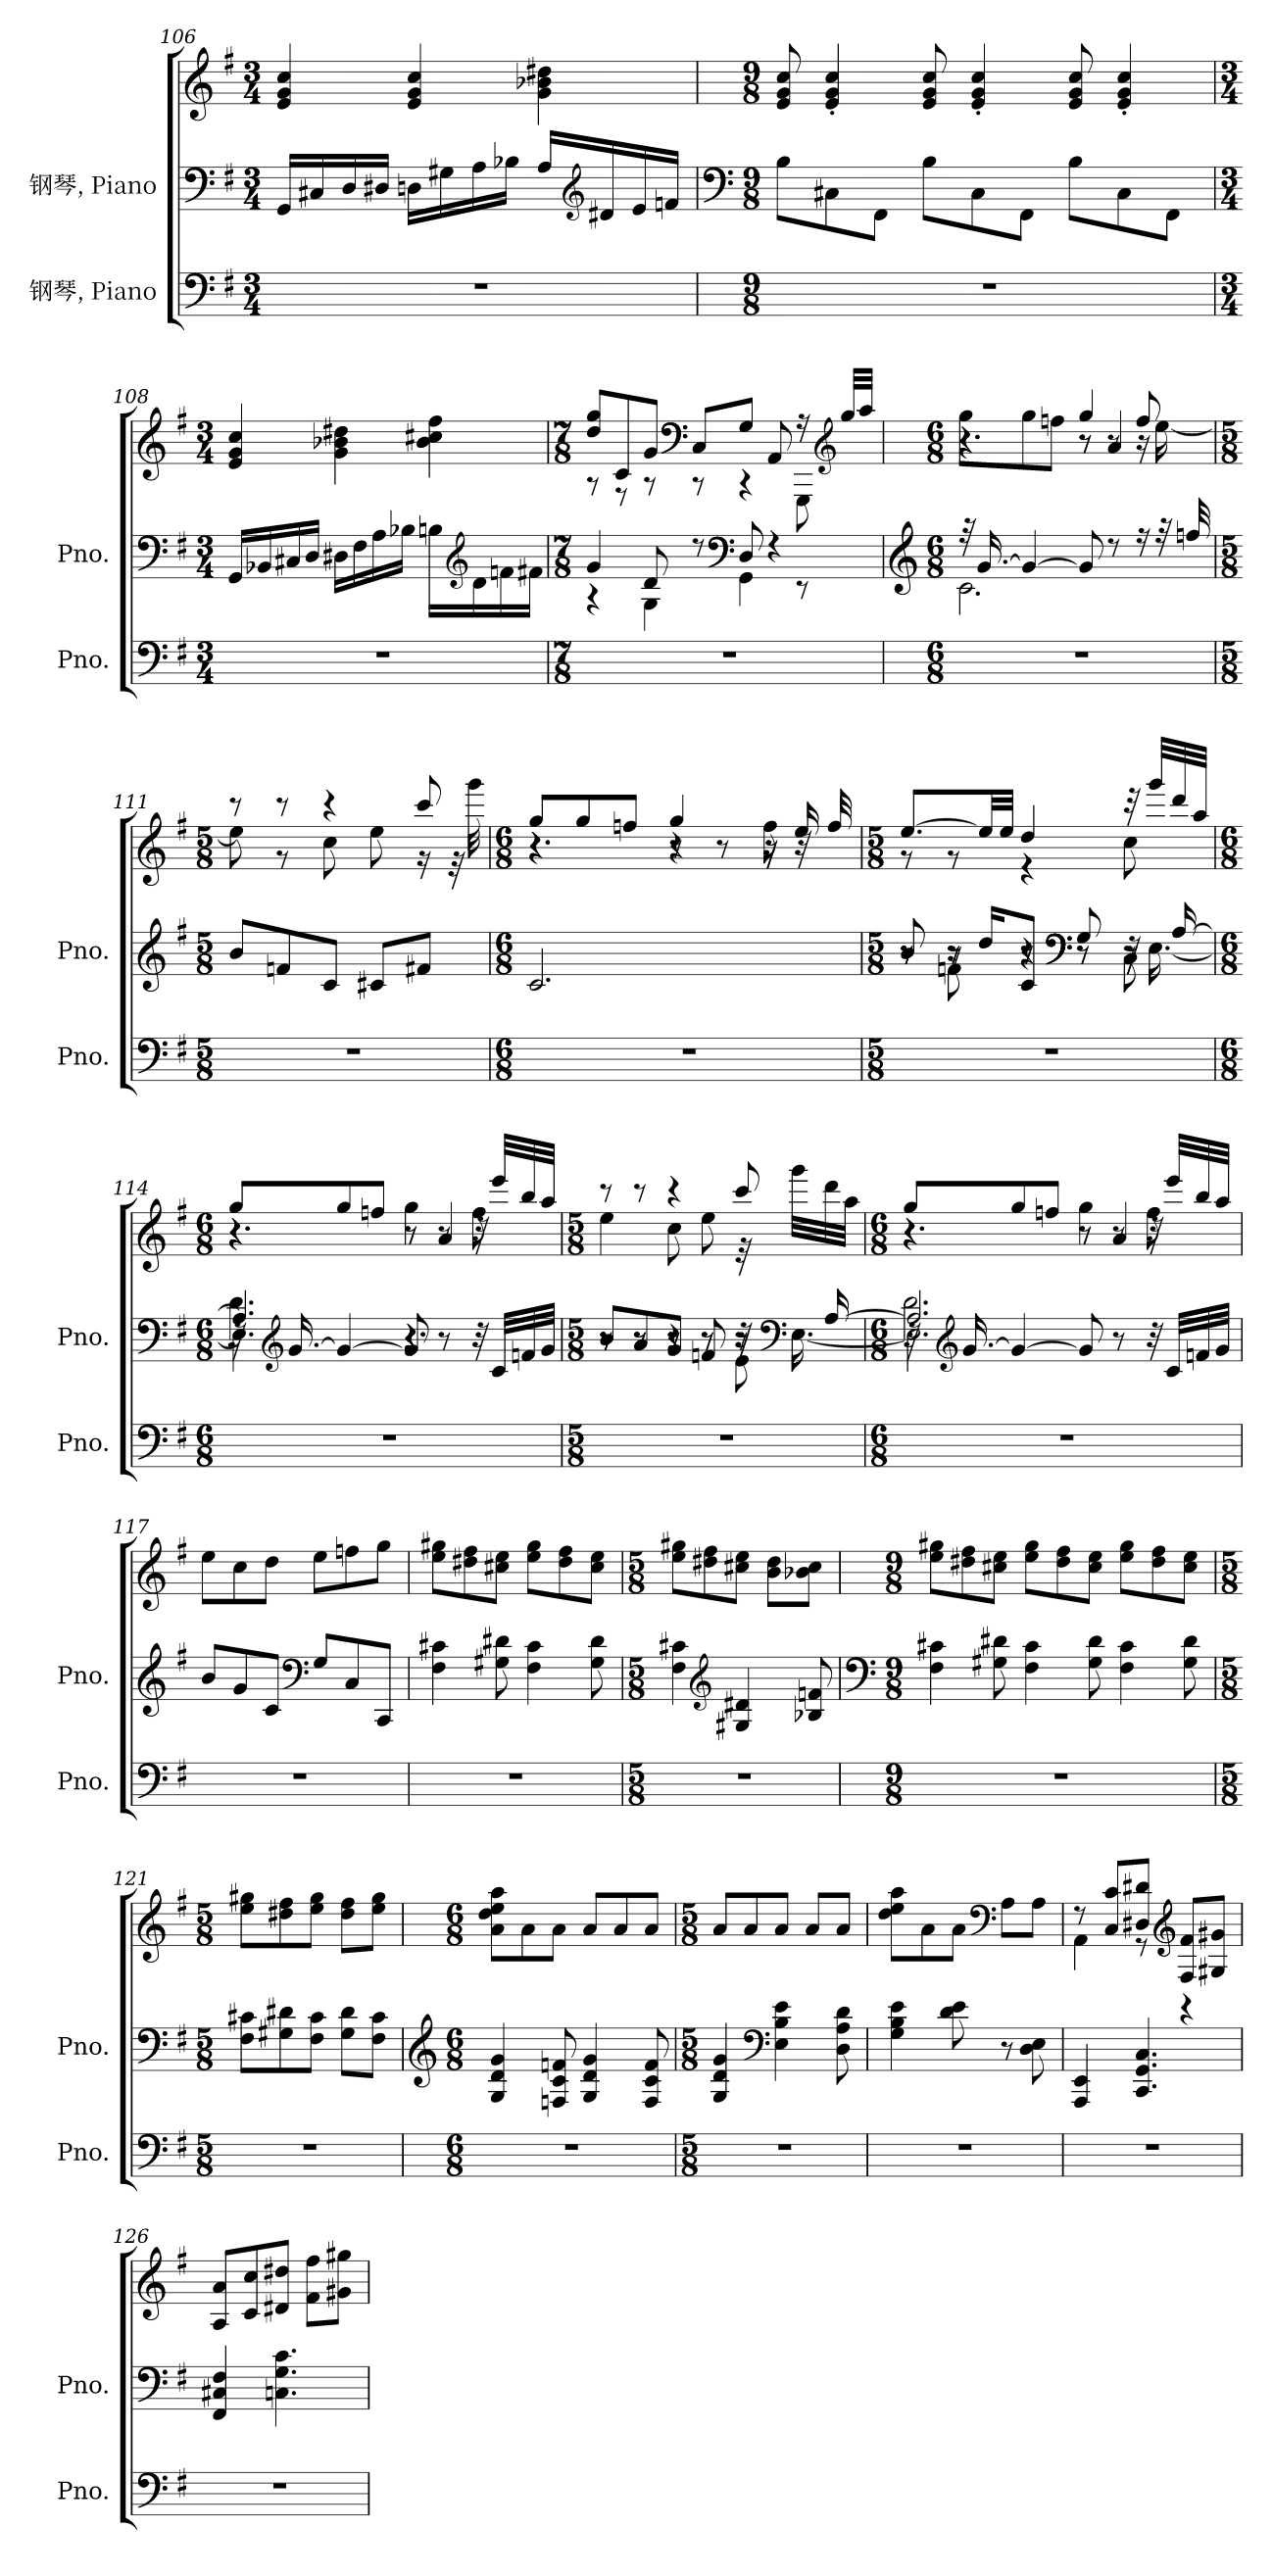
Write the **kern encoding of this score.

**kern	**kern	**kern
*part2	*part1	*part1
*staff3	*staff2	*staff1
*I"钢琴, Piano	*I"钢琴, Piano	*
*I'Pno.	*I'Pno.	*
!!LO:LB:g=z
*clefF4	*clefF4	*clefG2
*k[f#]	*k[f#]	*k[f#]
*M3/4	*M3/4	*M3/4
=106	=106	=106
2.r	16GG/LL	4e/ 4g/ 4cc/
.	16C#X/	.
.	16D/	.
.	16D#X/JJ	.
.	16Dn\LL	4e/ 4g/ 4cc/
.	16G#X\	.
.	16A\	.
.	16B-X\JJ	.
.	16A/LL	4g\ 4b-X\ 4dd#X\
*	*clefG2	*
.	16d#X/	.
.	16e/	.
.	16fn/JJ	.
=107	=107	=107
*	*clefF4	*
*M9/8	*M9/8	*M9/8
8%9r	8B\L	8e/ 8g/ 8cc/
.	8C#X\	4e/' 4g/' 4cc/'
.	8FF#\J	.
.	8B\L	8e/ 8g/ 8cc/
.	8C#\	4e/' 4g/' 4cc/'
.	8FF#\J	.
.	8B\L	8e/ 8g/ 8cc/
.	8C#\	4e/' 4g/' 4cc/'
.	8FF#\J	.
!!LO:LB:g=z
=108	=108	=108
*M3/4	*M3/4	*M3/4
2.r	16GG/LL	4e/ 4g/ 4cc/
.	16BB-X/	.
.	16C#X/	.
.	16D/JJ	.
.	16D#X\LL	4g\ 4b-X\ 4dd#X\
.	16F#\	.
.	16A\	.
.	16B-X\JJ	.
.	16Bn\LL	4b-\ 4cc#X\ 4ff#\
*	*clefG2	*
.	16d\	.
.	16fn\	.
.	16f#X\JJ	.
=109	=109	=109
*M7/8	*M7/8	*M7/8
*	*^	*^
2..r	4g/	4r	8dd/ 8gg/L	8r
.	.	.	8c/	8r
.	8d/	4G\	8g/J	8r
*	*	*	*clefF4	*
.	8r	.	8C/L	8r
*	*clefF4	*	*	*
.	8D/	4GG\	8G/J	4r
.	4r	.	8AA/	.
.	.	8r	16r	8GGG\
*	*	*	*clefG2	*
.	.	.	32gg/LLL	.
.	.	.	32aa/JJJ	.
*	*	*	*v	*v
!!LO:PB:g=z
=110	=110	=110	=110
*	*clefG2	*	*
*M6/8	*M6/8	*	*M6/8
*	*	*	*^
*	*	*	*	*^
2.r	32r	2.c\	4.r	8gg\L	4.r
.	[16.g/	.	.	.	.
.	4g/_	.	.	8gg\	.
.	.	.	.	8ffn\J	.
.	8g/]	.	4gg/	8r	8r
.	8r	.	.	8r	4a/
.	16r	.	8ff/	16r	.
.	32r	.	.	[16ee\	.
.	32ffn/	.	.	.	.
*	*v	*v	*	*	*
*	*	*v	*v	*v
=111	=111	=111
*M5/8	*M5/8	*M5/8
*	*	*^
8%5r	8b/L	8r	8ee\]
.	8fn/	8r	8r
.	8c/J	4r	8cc\
.	8c#X/L	.	8ee\
.	8f#X/J	8ccc/	16r
.	.	.	32r
.	.	.	32ggg\
*	*	*v	*v
=112	=112	=112
*M6/8	*M6/8	*M6/8
*	*	*^
*	*	*	*^
2.r	2.c/	8gg/L	4.r	4.r
.	.	8gg/	.	.
.	.	8ffn/J	.	.
.	.	4gg/	4r	8r
.	.	.	.	8r
.	.	16r	8ff\	16r
.	.	32r	.	16ee/
.	.	32ff/	.	.
*	*	*v	*v	*v
!!LO:LB:g=z
=113	=113	=113
*M5/8	*M5/8	*M5/8
*	*^	*^
*	*	*^	*	*
*	*	*	*^	*	*
8%5r	8b/	8r	8r	8r	[8.ee/L	8r
.	16r	8fn\	8r	8r	.	8r
.	16dd/KL	.	.	.	32ee/LL]	.
.	.	.	.	.	32ee/JJJ	.
.	8c/J	4r	8r	8r	4dd/	4r
*	*clefF4	*	*	*	*	*
.	8G/	.	8r	8r	.	.
.	8r	8C\	16r	32r	32r	8cc\
.	.	.	.	[16.E\	32ggg/LLL	.
.	.	.	[16A/	.	32ddd/	.
.	.	.	.	.	32aa/JJJ	.
*	*	*	*	*	*v	*v
=114	=114	=114	=114	=114	=114
*M6/8	*M6/8	*	*	*	*M6/8
*	*	*	*	*	*^
*	*	*	*	*	*	*^
2.r	32r	4.d'\	4.A/]	4.E\]	8gg/L	4.r	4.r
*	*clefG2	*	*	*	*	*	*
.	[16.g/	.	.	.	.	.	.
.	4g/_	.	.	.	8gg/	.	.
.	.	.	.	.	8ffn/J	.	.
.	8g/]	4.r	4.r	4.r	8r	4gg\	8r
.	8r	.	.	.	8r	.	4a/
.	32r	.	.	.	32r	8ff\	.
.	32c/LLL	.	.	.	32eee/LLL	.	.
.	32fn/	.	.	.	32bb/	.	.
.	32g/JJJ	.	.	.	32aa/JJJ	.	.
*	*	*	*	*	*v	*v	*v
!!LO:LB:g=z
=115	=115	=115	=115	=115	=115
*M5/8	*M5/8	*	*	*	*M5/8
*	*	*	*	*	*^
8%5r	8b/L	8r	8r	8r	8r	4ee\
.	8a/	8r	8r	8r	8r	.
.	8g/J	4r	8r	8r	4r	8cc\
.	8fn/	.	8r	8r	.	8ee\
.	8r	8e\	16r	32r	8ccc/	32r
*	*clefF4	*	*	*	*	*
.	.	.	.	[16.E\	.	32ggg\LLL
.	.	.	[16A/	.	.	32ddd\
.	.	.	.	.	.	32aa\JJJ
*	*	*	*	*	*v	*v
=116	=116	=116	=116	=116	=116
*M6/8	*M6/8	*	*	*	*M6/8
*	*	*	*	*	*^
*	*	*	*	*	*	*^
2.r	32r	2.d\	2.A/]	2.E\]	8gg/L	4.r	4.r
*	*clefG2	*	*	*	*	*	*
.	[16.g/	.	.	.	.	.	.
.	4g/_	.	.	.	8gg/	.	.
.	.	.	.	.	8ffn/J	.	.
.	8g/]	.	.	.	8r	4gg\	8r
.	8r	.	.	.	8r	.	4a/
.	32r	.	.	.	32r	8ff\	.
.	32c/LLL	.	.	.	32eee/LLL	.	.
.	32fn/	.	.	.	32bb/	.	.
.	32g/JJJ	.	.	.	32aa/JJJ	.	.
*	*v	*v	*v	*v	*	*	*
*	*	*v	*v	*v
=117	=117	=117
2.r	8b/L	8ee\L
.	8g/	8cc\
.	8c/J	8dd\J
*	*clefF4	*
.	8G/L	8ee\L
.	8C/	8ffn\
.	8CC/J	8gg\J
!!LO:LB:g=z
=118	=118	=118
2.r	4F#\ 4c#X\	8ee\ 8gg#X\L
.	.	8dd#X\ 8ff#\
.	8G#X\ 8d#X\	8cc#X\ 8ee\J
.	4F#\ 4c#\	8ee\ 8gg#\L
.	.	8dd#\ 8ff#\
.	8G#\ 8d#\	8cc#\ 8ee\J
=119	=119	=119
*M5/8	*M5/8	*M5/8
8%5r	4F#\ 4c#X\	8ee\ 8gg#X\L
.	.	8dd#X\ 8ff#\
*	*clefG2	*
.	4G#X/ 4d#X/	8cc#X\ 8ee\J
.	.	8b\ 8dd#\L
.	8B-X/ 8fn/	8b-X\ 8cc#\J
=120	=120	=120
*	*clefF4	*
*M9/8	*M9/8	*M9/8
8%9r	4F#\ 4c#X\	8ee\ 8gg#X\L
.	.	8dd#X\ 8ff#\
.	8G#X\ 8d#X\	8cc#X\ 8ee\J
.	4F#\ 4c#\	8ee\ 8gg#\L
.	.	8dd#\ 8ff#\
.	8G#\ 8d#\	8cc#\ 8ee\J
.	4F#\ 4c#\	8ee\ 8gg#\L
.	.	8dd#\ 8ff#\
.	8G#\ 8d#\	8cc#\ 8ee\J
!!LO:PB:g=z
=121	=121	=121
*M5/8	*M5/8	*M5/8
8%5r	8F#\ 8c#X\L	8ee\ 8gg#X\L
.	8G#X\ 8d#X\	8dd#X\ 8ff#\
.	8F#\ 8c#\J	8ee\ 8gg#\J
.	8G#\ 8d#\L	8dd#\ 8ff#\L
.	8F#\ 8c#\J	8ee\ 8gg#\J
=122	=122	=122
*	*clefG2	*
*M6/8	*M6/8	*M6/8
2.r	4G/ 4d/ 4g/	8a\ 8dd\ 8ee\ 8aa\L
.	.	8a\
.	8Fn/ 8c/ 8fn/	8a\J
.	4G/ 4d/ 4g/	8a/L
.	.	8a/
.	8F/ 8c/ 8f/	8a/J
=123	=123	=123
*M5/8	*M5/8	*M5/8
8%5r	4G/ 4d/ 4g/	8a/L
.	.	8a/
*	*clefF4	*
.	4E\ 4B\ 4e\	8a/J
.	.	8a/L
.	8D\ 8A\ 8d\	8a/J
=124	=124	=124
8%5r	4G\ 4B\ 4e\	8dd\ 8ee\ 8aa\L
.	.	8a\
.	8d\ 8e\	8a\J
*	*	*clefF4
.	8r	8A\L
.	8D\ 8E\	8A\J
!!LO:LB:g=z
=125	=125	=125
*	*	*^
8%5r	4AAA/ 4EE/	8r	4AA\
.	.	8C/ 8c/L	.
.	4.CC/ 4.GG/ 4.C/	8D#X/ 8d#X/J	8r
*	*	*clefG2	*
.	.	8F#/ 8f#/L	4r
.	.	8G#X/ 8g#X/J	.
*	*	*v	*v
=126	=126	=126
8%5r	4FF#/ 4C#X/ 4F#/	8A/ 8a/L
.	.	8c/ 8cc/
.	4.Cn\ 4.G\ 4.c\	8d#X/ 8dd#X/J
.	.	8f#\ 8ff#\L
.	.	8g#X\ 8gg#X\J
=	=	=
*-	*-	*-
